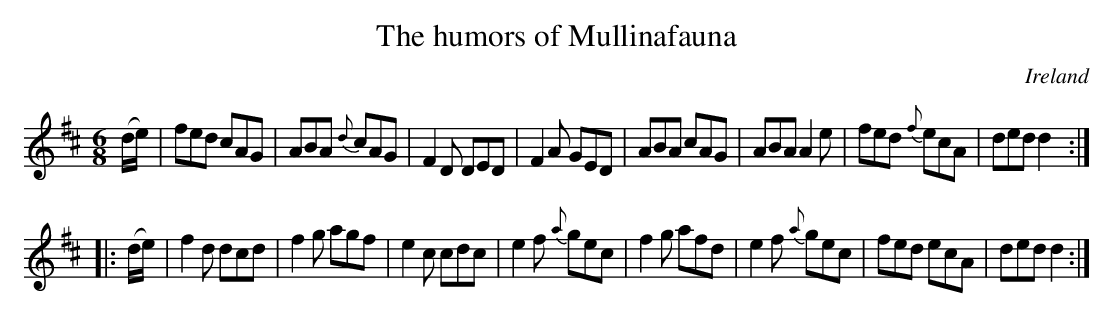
X:1
T:The humors of Mullinafauna
O:Ireland
M:6/8
L:1/8
K:D
(d/e/)|fed cAG|ABA {d}cAG|F2D DED|F2A GED|ABA cAG|ABA A2e|fed {f}ecA|ded d2:|
|:(d/e/)|f2 d dcd|f2g agf|e2c cdc|e2f {a}gec|f2g afd|e2f {a}gec|fed ecA|ded d2:|
